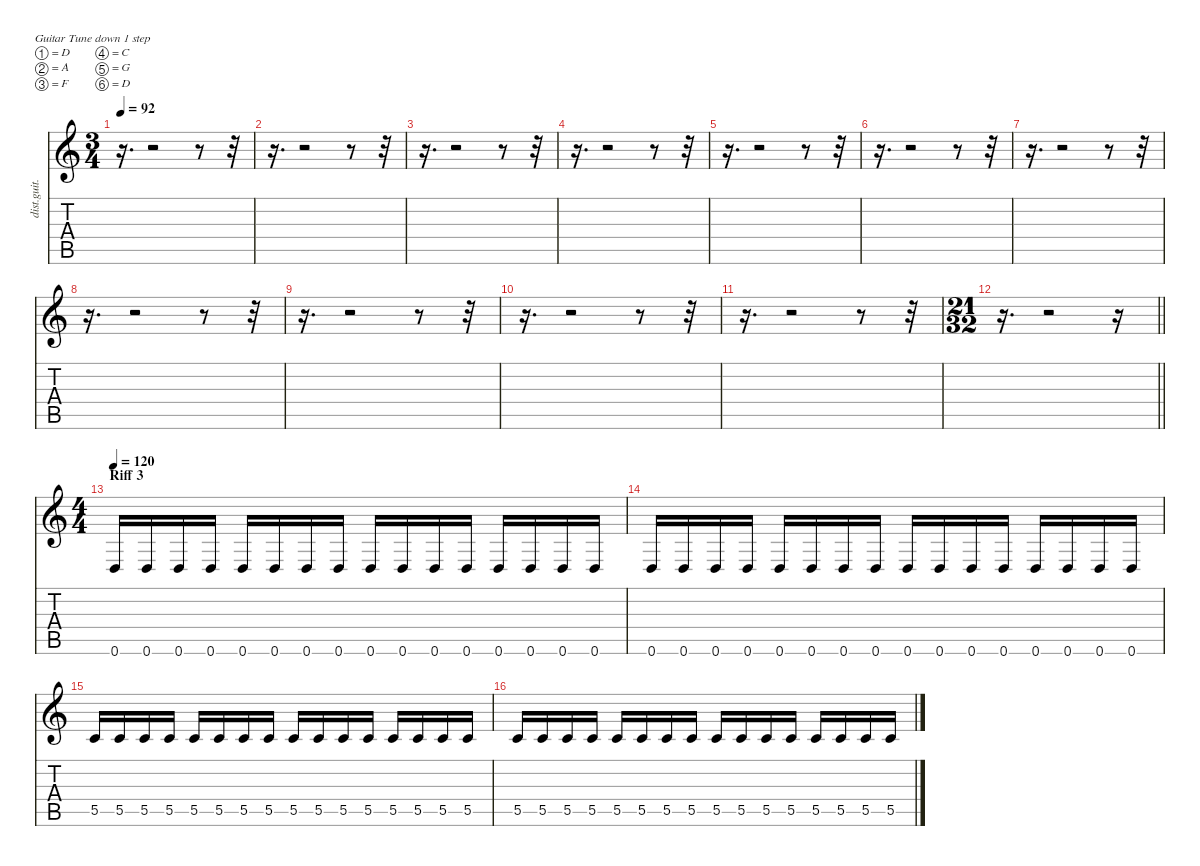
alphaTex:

\defaultSystemsLayout 4
\hideDynamics
\bracketExtendMode nobrackets
\otherSystemsTrackNameOrientation horizontal
\track ("Rhytm guitar" "dist.guit.") {instrument distortionguitar}
\staff {score tabs}
\tuning (D4 A3 F3 C3 G2 D2)
\ts (3 4)
\tempo 92
\clef g2
\ks c
r.16{d dy f beam Down} r.2{beam Down} r.8{beam Down} r.32{beam Down} |
r.16{d beam Down} r.2{beam Down} r.8{beam Down} r.32{beam Down} |
r.16{d beam Down} r.2{beam Down} r.8{beam Down} r.32{beam Down} |
r.16{d beam Down} r.2{beam Down} r.8{beam Down} r.32{beam Down} |
r.16{d beam Down} r.2{beam Down} r.8{beam Down} r.32{beam Down} |
r.16{d beam Down} r.2{beam Down} r.8{beam Down} r.32{beam Down} |
r.16{d beam Down} r.2{beam Down} r.8{beam Down} r.32{beam Down} |
r.16{d beam Down} r.2{beam Down} r.8{beam Down} r.32{beam Down} |
r.16{d beam Down} r.2{beam Down} r.8{beam Down} r.32{beam Down} |
r.16{d beam Down} r.2{beam Down} r.8{beam Down} r.32{beam Down} |
r.16{d beam Down} r.2{beam Down} r.8{beam Down} r.32{beam Down} |
\ts (21 32)
\beaming (8 5)
\barLineRight lightlight
r.16{d beam Down} r.2{beam Down} r.16{beam Down} |
\ts (4 4)
\beaming (8 2 2 2 2)
\section ("" "Riff 3")
\tempo 120
0.6.16{beam Up} 0.6.16{beam Up} 0.6.16{beam Up} 0.6.16{beam Up} 0.6.16{beam Up} 0.6.16{beam Up} 0.6.16{beam Up} 0.6.16{beam Up} 0.6.16{beam Up} 0.6.16{beam Up} 0.6.16{beam Up} 0.6.16{beam Up} 0.6.16{beam Up} 0.6.16{beam Up} 0.6.16{beam Up} 0.6.16{beam Up} |
0.6.16{beam Up} 0.6.16{beam Up} 0.6.16{beam Up} 0.6.16{beam Up} 0.6.16{beam Up} 0.6.16{beam Up} 0.6.16{beam Up} 0.6.16{beam Up} 0.6.16{beam Up} 0.6.16{beam Up} 0.6.16{beam Up} 0.6.16{beam Up} 0.6.16{beam Up} 0.6.16{beam Up} 0.6.16{beam Up} 0.6.16{beam Up} |
5.5.16{beam Up} 5.5.16{beam Up} 5.5.16{beam Up} 5.5.16{beam Up} 5.5.16{beam Up} 5.5.16{beam Up} 5.5.16{beam Up} 5.5.16{beam Up} 5.5.16{beam Up} 5.5.16{beam Up} 5.5.16{beam Up} 5.5.16{beam Up} 5.5.16{beam Up} 5.5.16{beam Up} 5.5.16{beam Up} 5.5.16{beam Up} |
5.5.16{beam Up} 5.5.16{beam Up} 5.5.16{beam Up} 5.5.16{beam Up} 5.5.16{beam Up} 5.5.16{beam Up} 5.5.16{beam Up} 5.5.16{beam Up} 5.5.16{beam Up} 5.5.16{beam Up} 5.5.16{beam Up} 5.5.16{beam Up} 5.5.16{beam Up} 5.5.16{beam Up} 5.5.16{beam Up} 5.5.16{beam Up}
